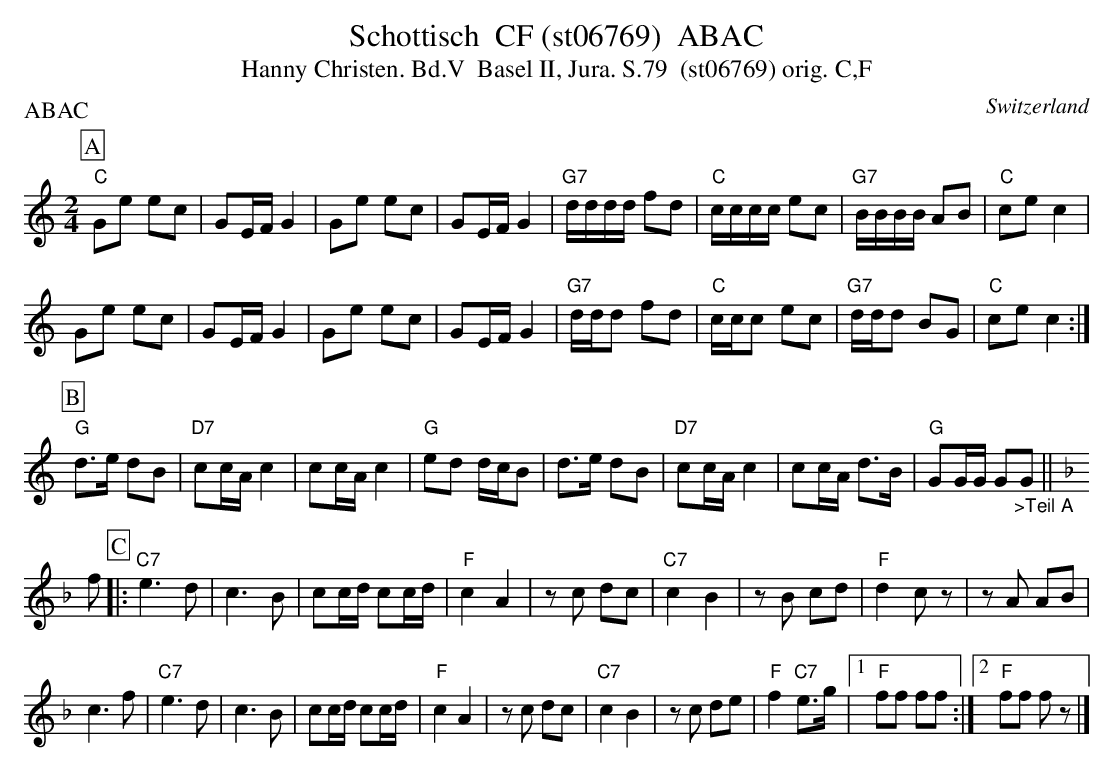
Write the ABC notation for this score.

X:1
T: Schottisch  CF (st06769)  ABAC
T:Hanny Christen. Bd.V  Basel II, Jura. S.79  (st06769) orig. C,F
P:ABAC
M:2/4
L:1/8
O:Switzerland
K:C major
[P:A] "C"Ge ec | GE/F/ G2 | Ge ec | GE/F/G2 | "G7"d/d/d/d/ fd | "C"c/c/c/c/ ec | "G7"B/B/B/B/ AB | "C"cec2 |
Ge ec | GE/F/ G2 | Ge ec | GE/F/G2 | "G7"d/d/d fd | "C"c/c/c ec | "G7"d/d/d BG | "C"cec2 :|
[P:B] "G"d>e dB | "D7"cc/A/ c2 | cc/A/ c2 |  "G"ed d/c/B | d>e dB | "D7"cc/A/c2 | cc/A/ d>B | "G"GG/G/ G"_>Teil A"G || [K:F]
f  [P:C] |: "C7"e3d | c3B |  cc/d/ cc/d/ |  "F"c2A2 | zc dc | "C7"c2B2 | zB cd | "F"d2c z | zA AB |
c3f | "C7"e3d | c3B | cc/d/ cc/d/ | "F"c2A2 | zc dc | "C7"c2B2 | zc de | "F"f2 "C7"e>g |1 "F"ff ff :|2 "F"ff fz |]
W:
